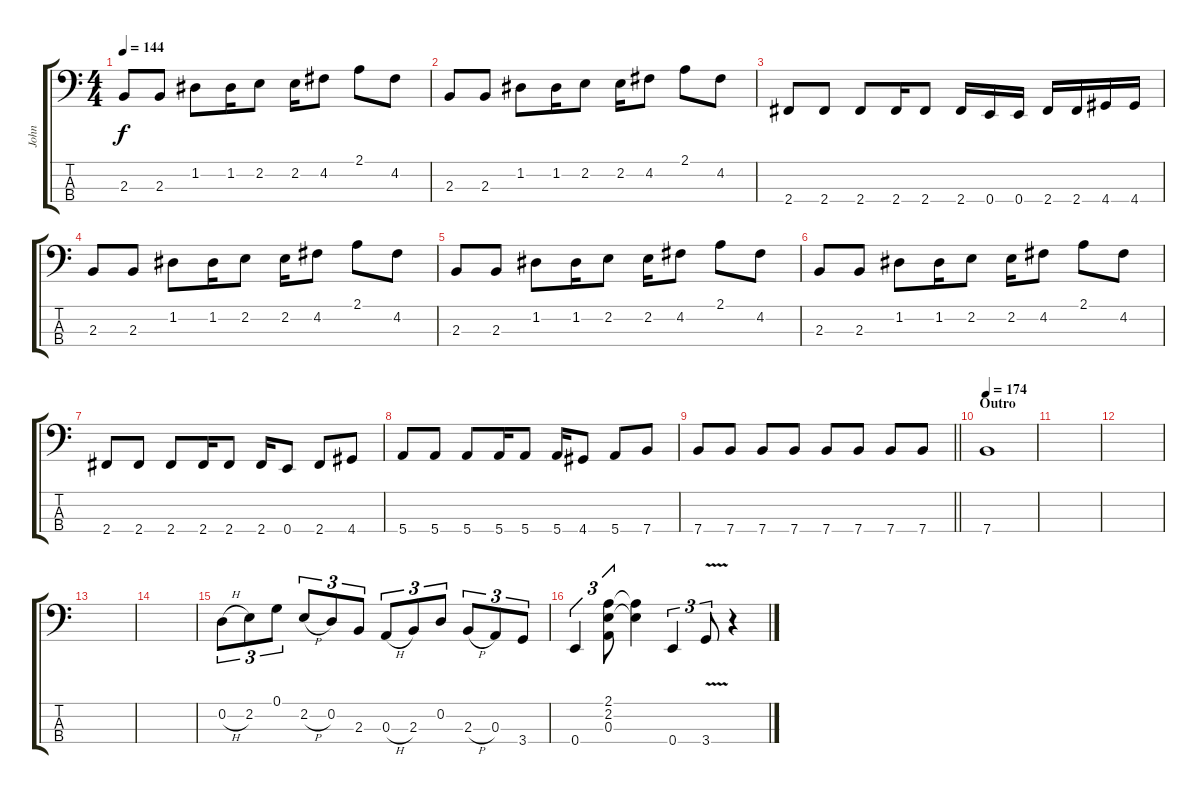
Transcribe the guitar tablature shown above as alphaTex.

\track ("John" "John") {instrument electricbassfinger}
\staff {score tabs}
\tuning (G2 D2 A1 E1) {hide}
\ts (4 4)
\tempo 144
\clef f4
\ks c
2.3.8{dy f} 2.3.8 1.2.8 1.2.16 2.2.8 2.2.16 4.2.8 2.1.8 4.2.8 |
2.3.8 2.3.8 1.2.8 1.2.16 2.2.8 2.2.16 4.2.8 2.1.8 4.2.8 |
2.4.8 2.4.8 2.4.8 2.4.16 2.4.8 2.4.16 0.4.16 0.4.16 2.4.16 2.4.16 4.4.16 4.4.16 |
2.3.8 2.3.8 1.2.8 1.2.16 2.2.8 2.2.16 4.2.8 2.1.8 4.2.8 |
2.3.8 2.3.8 1.2.8 1.2.16 2.2.8 2.2.16 4.2.8 2.1.8 4.2.8 |
2.3.8 2.3.8 1.2.8 1.2.16 2.2.8 2.2.16 4.2.8 2.1.8 4.2.8 |
2.4.8 2.4.8 2.4.8 2.4.16 2.4.8 2.4.16 0.4.8 2.4.8 4.4.8 |
5.4.8 5.4.8 5.4.8 5.4.16 5.4.8 5.4.16 4.4.8 5.4.8 7.4.8 |
\barLineRight lightlight
7.4.8 7.4.8 7.4.8 7.4.8 7.4.8 7.4.8 7.4.8 7.4.8 |
\section ("" "Outro")
\tempo 174
7.4.1 |
|
|
|
|
0.2{h}.8{tu (3 2)} 2.2.8{tu (3 2)} 0.1.8{tu (3 2)} 2.2{h}.8{tu (3 2)} 0.2.8{tu (3 2)} 2.3.8{tu (3 2)} 0.3{h}.8{tu (3 2)} 2.3.8{tu (3 2)} 0.2.8{tu (3 2)} 2.3{h}.8{tu (3 2)} 0.3.8{tu (3 2)} 3.4.8{tu (3 2)} |
0.4.4{tu (3 2)} (2.1 2.2 0.3).8{tu (3 2)} (2.1{t} 2.2{t}).4 0.4.4{tu (3 2)} 3.4{v}.8{tu (3 2)} r.4
